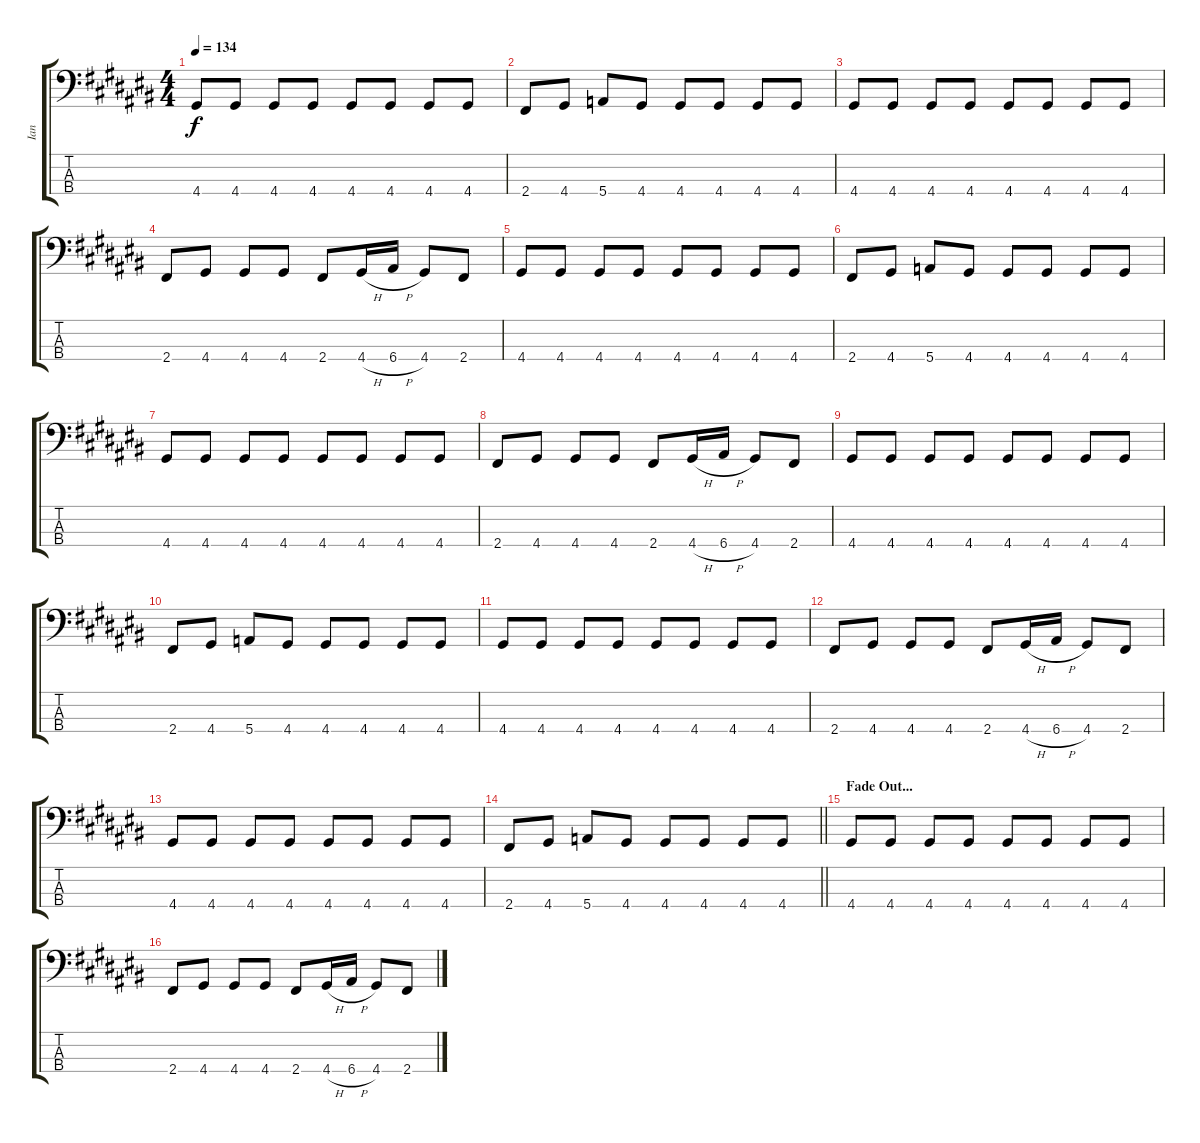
\track ("Ian" "Ian") {instrument electricbassfinger}
\staff {score tabs}
\tuning (G2 D2 A1 E1) {hide}
\ts (4 4)
\tempo 134
\clef f4
\ks c#
4.4.8{dy f} 4.4.8 4.4.8 4.4.8 4.4.8 4.4.8 4.4.8 4.4.8 |
2.4.8 4.4.8 5.4.8 4.4.8 4.4.8 4.4.8 4.4.8 4.4.8 |
4.4.8 4.4.8 4.4.8 4.4.8 4.4.8 4.4.8 4.4.8 4.4.8 |
2.4.8 4.4.8 4.4.8 4.4.8 2.4.8 4.4{h}.16 6.4{h}.16 4.4.8 2.4.8 |
4.4.8 4.4.8 4.4.8 4.4.8 4.4.8 4.4.8 4.4.8 4.4.8 |
2.4.8 4.4.8 5.4.8 4.4.8 4.4.8 4.4.8 4.4.8 4.4.8 |
4.4.8 4.4.8 4.4.8 4.4.8 4.4.8 4.4.8 4.4.8 4.4.8 |
2.4.8 4.4.8 4.4.8 4.4.8 2.4.8 4.4{h}.16 6.4{h}.16 4.4.8 2.4.8 |
4.4.8 4.4.8 4.4.8 4.4.8 4.4.8 4.4.8 4.4.8 4.4.8 |
2.4.8 4.4.8 5.4.8 4.4.8 4.4.8 4.4.8 4.4.8 4.4.8 |
4.4.8 4.4.8 4.4.8 4.4.8 4.4.8 4.4.8 4.4.8 4.4.8 |
2.4.8 4.4.8 4.4.8 4.4.8 2.4.8 4.4{h}.16 6.4{h}.16 4.4.8 2.4.8 |
4.4.8 4.4.8 4.4.8 4.4.8 4.4.8 4.4.8 4.4.8 4.4.8 |
\barLineRight lightlight
2.4.8 4.4.8 5.4.8 4.4.8 4.4.8 4.4.8 4.4.8 4.4.8 |
\section ("" "Fade Out...")
4.4.8{volume 6} 4.4.8 4.4.8 4.4.8 4.4.8 4.4.8 4.4.8 4.4.8 |
2.4.8 4.4.8 4.4.8 4.4.8 2.4.8 4.4{h}.16 6.4{h}.16 4.4.8 2.4.8
